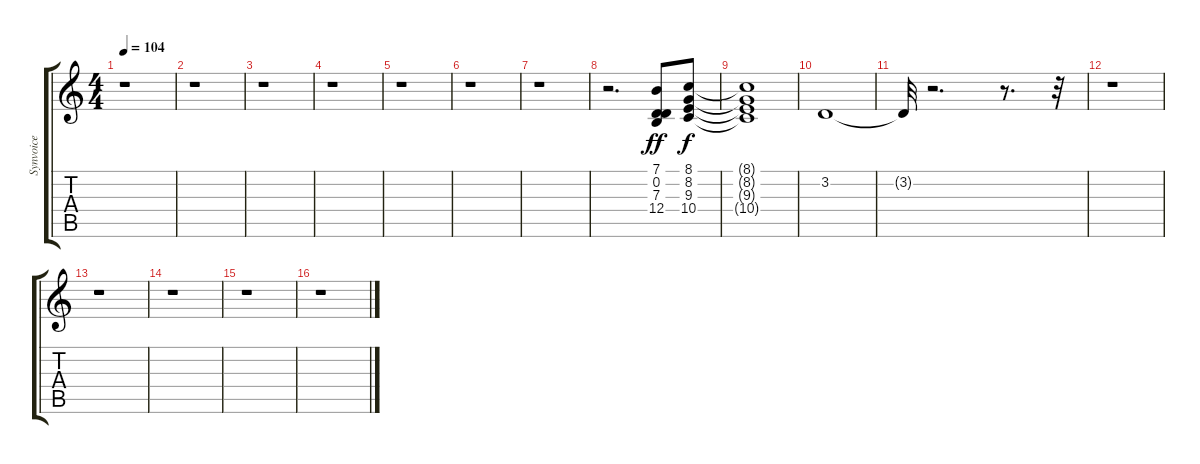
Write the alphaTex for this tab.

\track ("Synvoice" "Synvoice") {instrument synthvoice}
\staff {score tabs}
\tuning (E4 B3 G3 D3 A2 E2) {hide}
\ts (4 4)
\tempo 104
\clef g2
\ks c
r.1{dy ff} |
r.1 |
r.1 |
r.1 |
r.1 |
r.1 |
r.1 |
r.2{d} (7.1 0.2 7.3 12.4).8 (8.1 8.2 9.3 10.4).8{dy f} |
(8.1{t} 8.2{t} 9.3{t} 10.4{t}).1 |
3.2.1 |
3.2{t}.32 r.2{d} r.8{d} r.32 |
r.1 |
r.1 |
r.1 |
r.1 |
r.1
